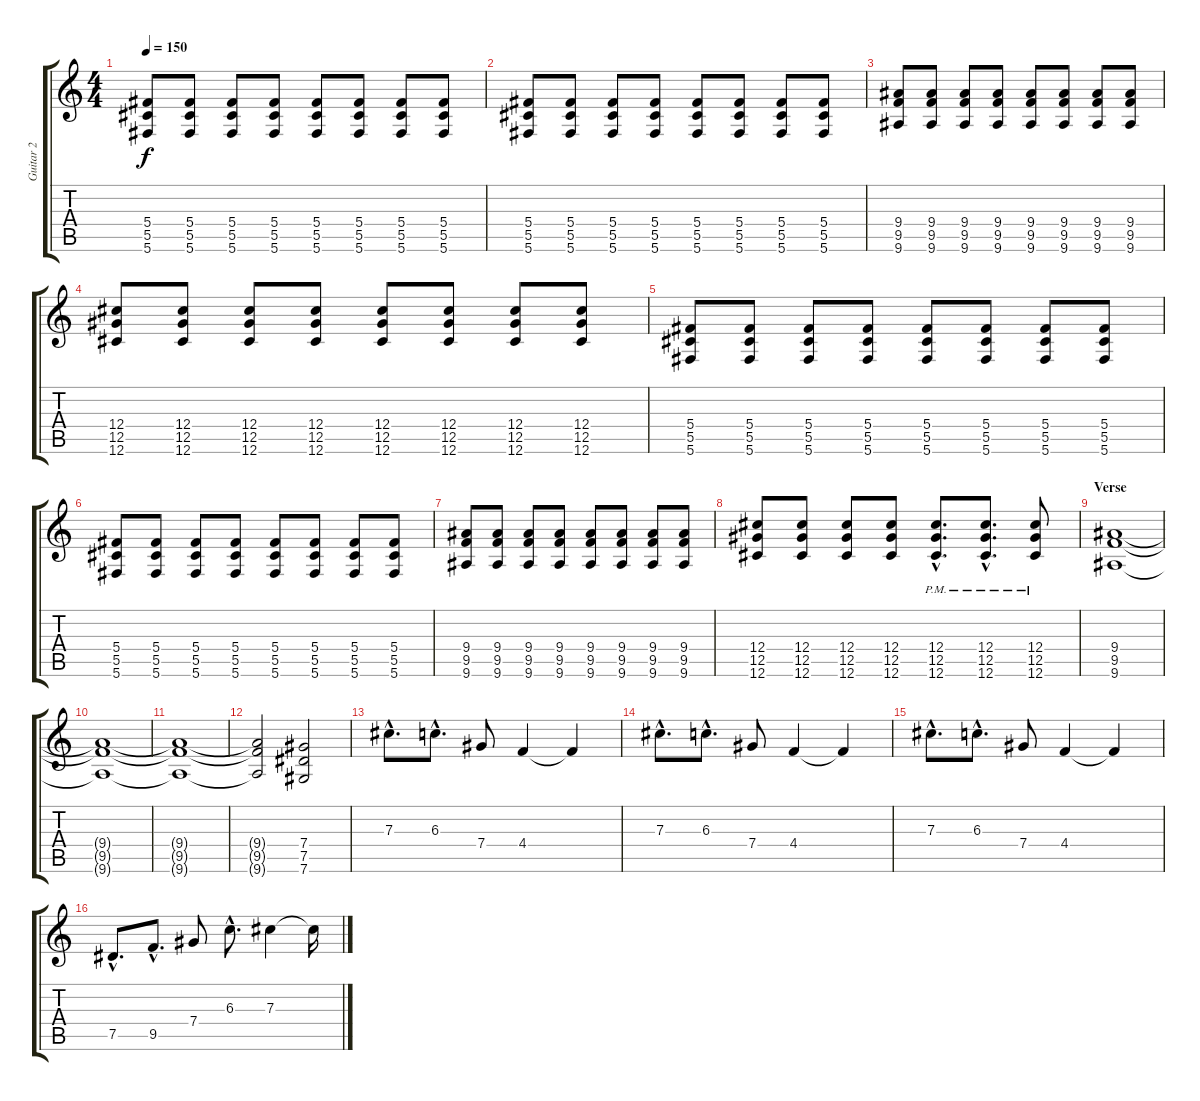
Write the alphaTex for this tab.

\track ("Guitar 2" "Guitar 2") {instrument distortionguitar}
\staff {score tabs}
\tuning (Eb4 Bb3 Gb3 Db3 Ab2 Db2) {hide}
\ts (4 4)
\tempo 150
\clef g2
\ks c
(5.4 5.5 5.6).8{dy f} (5.4 5.5 5.6).8 (5.4 5.5 5.6).8 (5.4 5.5 5.6).8 (5.4 5.5 5.6).8 (5.4 5.5 5.6).8 (5.4 5.5 5.6).8 (5.4 5.5 5.6).8 |
(5.4 5.5 5.6).8 (5.4 5.5 5.6).8 (5.4 5.5 5.6).8 (5.4 5.5 5.6).8 (5.4 5.5 5.6).8 (5.4 5.5 5.6).8 (5.4 5.5 5.6).8 (5.4 5.5 5.6).8 |
(9.4 9.5 9.6).8 (9.4 9.5 9.6).8 (9.4 9.5 9.6).8 (9.4 9.5 9.6).8 (9.4 9.5 9.6).8 (9.4 9.5 9.6).8 (9.4 9.5 9.6).8 (9.4 9.5 9.6).8 |
(12.4 12.5 12.6).8 (12.4 12.5 12.6).8 (12.4 12.5 12.6).8 (12.4 12.5 12.6).8 (12.4 12.5 12.6).8 (12.4 12.5 12.6).8 (12.4 12.5 12.6).8 (12.4 12.5 12.6).8 |
(5.4 5.5 5.6).8 (5.4 5.5 5.6).8 (5.4 5.5 5.6).8 (5.4 5.5 5.6).8 (5.4 5.5 5.6).8 (5.4 5.5 5.6).8 (5.4 5.5 5.6).8 (5.4 5.5 5.6).8 |
(5.4 5.5 5.6).8 (5.4 5.5 5.6).8 (5.4 5.5 5.6).8 (5.4 5.5 5.6).8 (5.4 5.5 5.6).8 (5.4 5.5 5.6).8 (5.4 5.5 5.6).8 (5.4 5.5 5.6).8 |
(9.4 9.5 9.6).8 (9.4 9.5 9.6).8 (9.4 9.5 9.6).8 (9.4 9.5 9.6).8 (9.4 9.5 9.6).8 (9.4 9.5 9.6).8 (9.4 9.5 9.6).8 (9.4 9.5 9.6).8 |
(12.4 12.5 12.6).8 (12.4 12.5 12.6).8 (12.4 12.5 12.6).8 (12.4 12.5 12.6).8 (12.4{hac pm} 12.5{hac pm} 12.6{hac pm}).8{d} (12.4{hac pm} 12.5{hac pm} 12.6{hac pm}).8{d} (12.4{pm} 12.5{pm} 12.6{pm}).8 |
\section ("" "Verse")
(9.4 9.5 9.6).1 |
(9.4{t} 9.5{t} 9.6{t}).1 |
(9.4{t} 9.5{t} 9.6{t}).1 |
(9.4{t} 9.5{t} 9.6{t}).2 (7.4 7.5 7.6).2 |
7.3{hac}.8{d} 6.3{hac}.8{d} 7.4.8 4.4.4 4.4{t}.4 |
7.3{hac}.8{d} 6.3{hac}.8{d} 7.4.8 4.4.4 4.4{t}.4 |
7.3{hac}.8{d} 6.3{hac}.8{d} 7.4.8 4.4.4 4.4{t}.4 |
7.5{hac}.8{d} 9.5{hac}.8{d} 7.4.8 6.3{hac}.8{d} 7.3.4 7.3{t}.16
